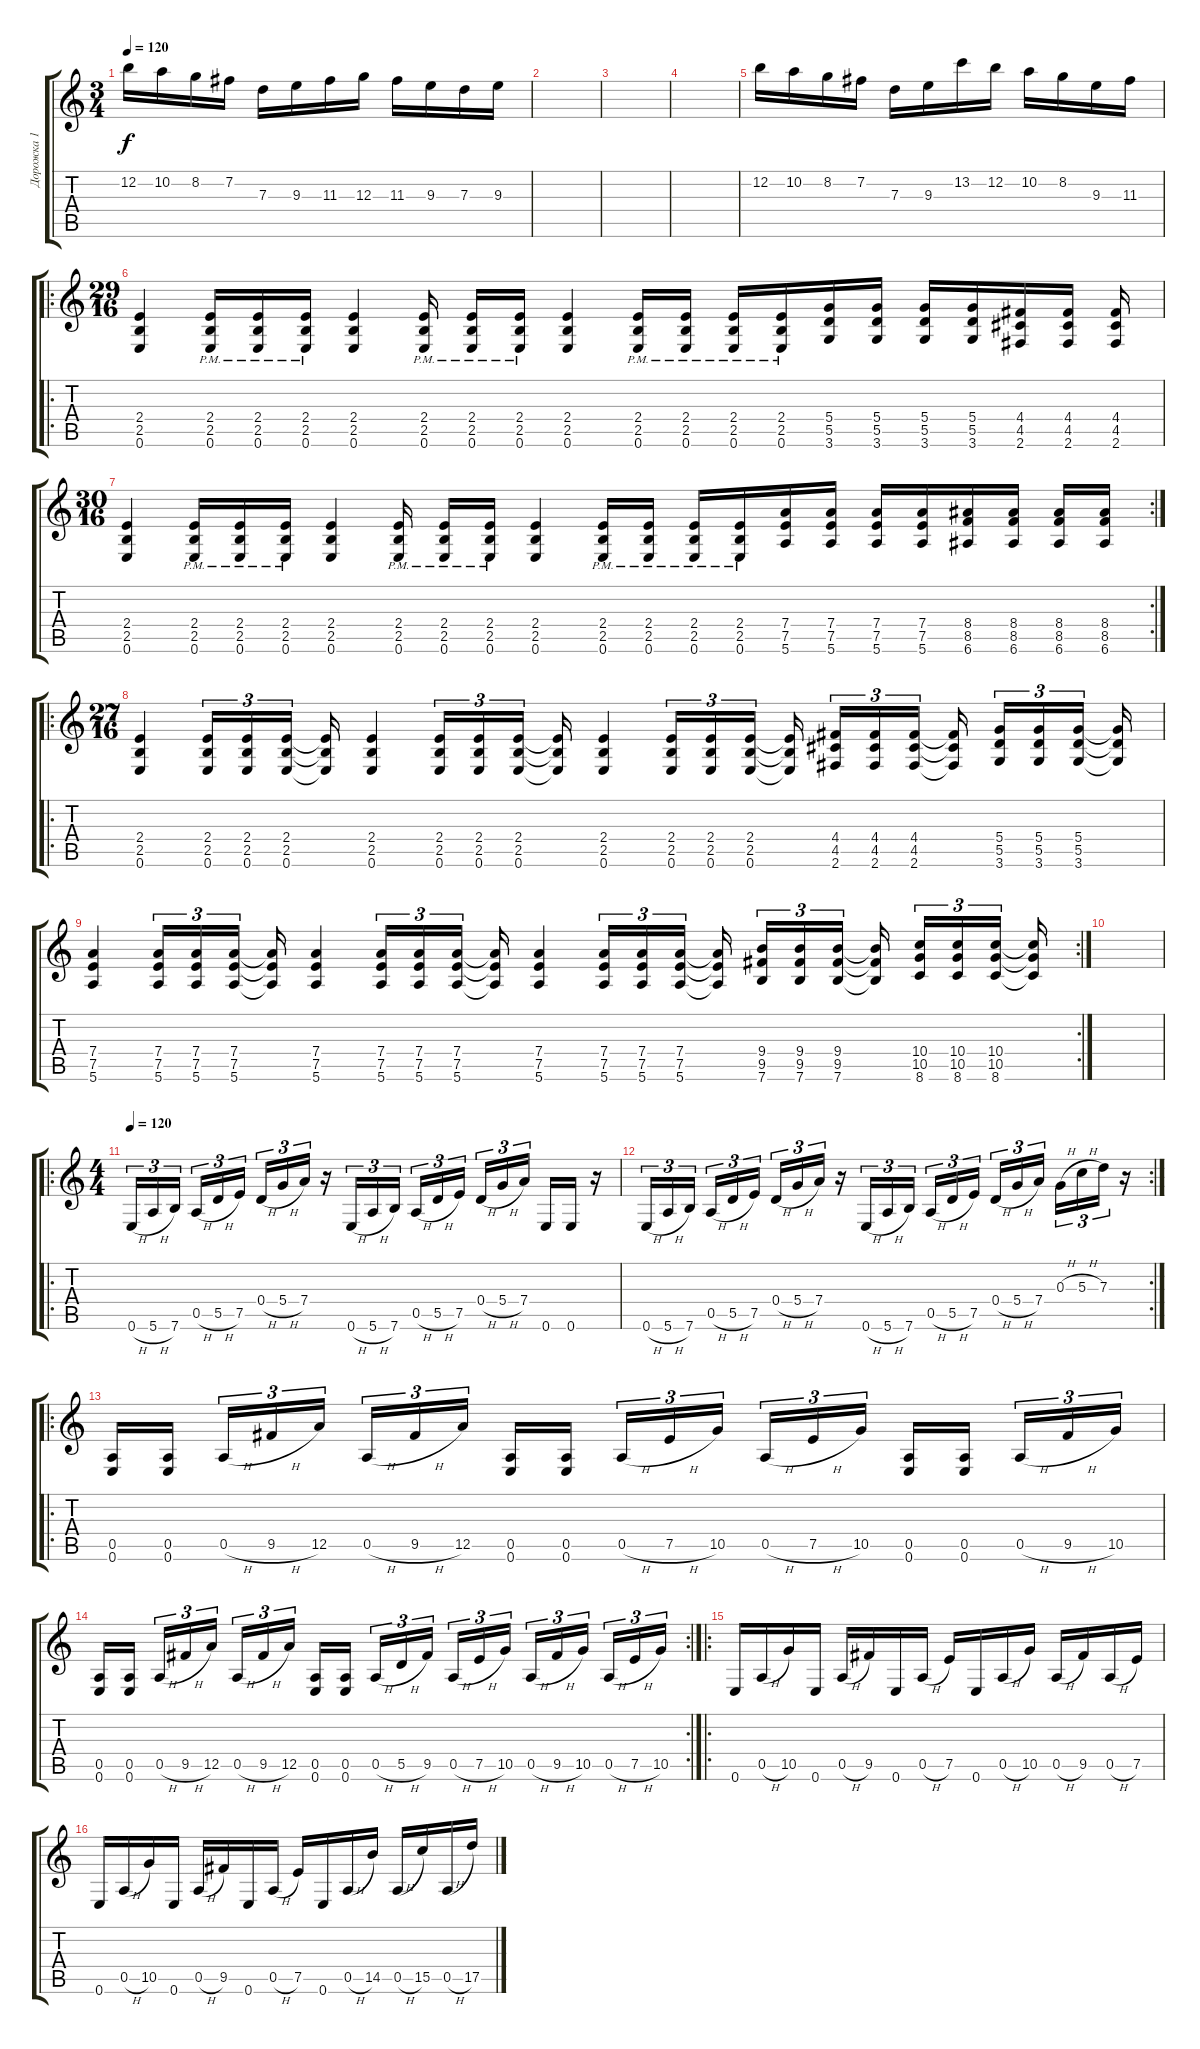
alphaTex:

\track ("Дорожка 1" "Дорожка 1") {instrument distortionguitar}
\staff {score tabs}
\tuning (E4 B3 G3 D3 A2 E2) {hide}
\ts (3 4)
\tempo 120
\clef g2
\ks c
12.2.16{dy f} 10.2.16 8.2.16 7.2.16 7.3.16 9.3.16 11.3.16 12.3.16 11.3.16 9.3.16 7.3.16 9.3.16 |
|
|
|
12.2.16 10.2.16 8.2.16 7.2.16 7.3.16 9.3.16 13.2.16 12.2.16 10.2.16 8.2.16 9.3.16 11.3.16 |
\ro
\ts (29 16)
(2.4 2.5 0.6).4 (2.4{pm} 2.5{pm} 0.6{pm}).16 (2.4{pm} 2.5{pm} 0.6{pm}).16 (2.4{pm} 2.5{pm} 0.6{pm}).16 (2.4 2.5 0.6).4 (2.4{pm} 2.5{pm} 0.6{pm}).16 (2.4{pm} 2.5{pm} 0.6{pm}).16 (2.4{pm} 2.5{pm} 0.6{pm}).16 (2.4 2.5 0.6).4 (2.4{pm} 2.5{pm} 0.6{pm}).16 (2.4{pm} 2.5{pm} 0.6{pm}).16 (2.4{pm} 2.5{pm} 0.6{pm}).16 (2.4{pm} 2.5{pm} 0.6{pm}).16 (5.4 5.5 3.6).16 (5.4 5.5 3.6).16 (5.4 5.5 3.6).16 (5.4 5.5 3.6).16 (4.4 4.5 2.6).16 (4.4 4.5 2.6).16 (4.4 4.5 2.6).16 |
\rc 2
\ts (30 16)
(2.4 2.5 0.6).4 (2.4{pm} 2.5{pm} 0.6{pm}).16 (2.4{pm} 2.5{pm} 0.6{pm}).16 (2.4{pm} 2.5{pm} 0.6{pm}).16 (2.4 2.5 0.6).4 (2.4{pm} 2.5{pm} 0.6{pm}).16 (2.4{pm} 2.5{pm} 0.6{pm}).16 (2.4{pm} 2.5{pm} 0.6{pm}).16 (2.4 2.5 0.6).4 (2.4{pm} 2.5{pm} 0.6{pm}).16 (2.4{pm} 2.5{pm} 0.6{pm}).16 (2.4{pm} 2.5{pm} 0.6{pm}).16 (2.4{pm} 2.5{pm} 0.6{pm}).16 (7.4 7.5 5.6).16 (7.4 7.5 5.6).16 (7.4 7.5 5.6).16 (7.4 7.5 5.6).16 (8.4 8.5 6.6).16 (8.4 8.5 6.6).16 (8.4 8.5 6.6).16 (8.4 8.5 6.6).16 |
\ro
\ts (27 16)
(2.4 2.5 0.6).4 (2.4 2.5 0.6).16{tu (3 2)} (2.4 2.5 0.6).16{tu (3 2)} (2.4 2.5 0.6).16{tu (3 2)} (2.4{t} 2.5{t} 0.6{t}).16 (2.4 2.5 0.6).4 (2.4 2.5 0.6).16{tu (3 2)} (2.4 2.5 0.6).16{tu (3 2)} (2.4 2.5 0.6).16{tu (3 2)} (2.4{t} 2.5{t} 0.6{t}).16 (2.4 2.5 0.6).4 (2.4 2.5 0.6).16{tu (3 2)} (2.4 2.5 0.6).16{tu (3 2)} (2.4 2.5 0.6).16{tu (3 2) beam splitsecondary} (2.4{t} 2.5{t} 0.6{t}).16 (4.4 4.5 2.6).16{tu (3 2)} (4.4 4.5 2.6).16{tu (3 2)} (4.4 4.5 2.6).16{tu (3 2) beam splitsecondary} (4.4{t} 4.5{t} 2.6{t}).16 (5.4 5.5 3.6).16{tu (3 2)} (5.4 5.5 3.6).16{tu (3 2)} (5.4 5.5 3.6).16{tu (3 2) beam splitsecondary} (5.4{t} 5.5{t} 3.6{t}).16 |
\rc 2
(7.4 7.5 5.6).4 (7.4 7.5 5.6).16{tu (3 2)} (7.4 7.5 5.6).16{tu (3 2)} (7.4 7.5 5.6).16{tu (3 2)} (7.4{t} 7.5{t} 5.6{t}).16 (7.4 7.5 5.6).4 (7.4 7.5 5.6).16{tu (3 2)} (7.4 7.5 5.6).16{tu (3 2)} (7.4 7.5 5.6).16{tu (3 2)} (7.4{t} 7.5{t} 5.6{t}).16 (7.4 7.5 5.6).4 (7.4 7.5 5.6).16{tu (3 2)} (7.4 7.5 5.6).16{tu (3 2)} (7.4 7.5 5.6).16{tu (3 2) beam splitsecondary} (7.4{t} 7.5{t} 5.6{t}).16 (9.4 9.5 7.6).16{tu (3 2)} (9.4 9.5 7.6).16{tu (3 2)} (9.4 9.5 7.6).16{tu (3 2) beam splitsecondary} (9.4{t} 9.5{t} 7.6{t}).16 (10.4 10.5 8.6).16{tu (3 2)} (10.4 10.5 8.6).16{tu (3 2)} (10.4 10.5 8.6).16{tu (3 2) beam splitsecondary} (10.4{t} 10.5{t} 8.6{t}).16 |
|
\ro
\ts (4 4)
\tempo 120
0.6{h}.16{tu (3 2)} 5.6{h}.16{tu (3 2)} 7.6.16{tu (3 2) beam splitsecondary} 0.5{h}.16{tu (3 2)} 5.5{h}.16{tu (3 2)} 7.5.16{tu (3 2)} 0.4{h}.16{tu (3 2)} 5.4{h}.16{tu (3 2)} 7.4.16{tu (3 2)} r.16 0.6{h}.16{tu (3 2)} 5.6{h}.16{tu (3 2)} 7.6.16{tu (3 2) beam splitsecondary} 0.5{h}.16{tu (3 2)} 5.5{h}.16{tu (3 2)} 7.5.16{tu (3 2) beam splitsecondary} 0.4{h}.16{tu (3 2)} 5.4{h}.16{tu (3 2)} 7.4.16{tu (3 2) beam splitsecondary} 0.6.16 0.6.16 r.16 |
\rc 2
0.6{h}.16{tu (3 2)} 5.6{h}.16{tu (3 2)} 7.6.16{tu (3 2) beam splitsecondary} 0.5{h}.16{tu (3 2)} 5.5{h}.16{tu (3 2)} 7.5.16{tu (3 2)} 0.4{h}.16{tu (3 2)} 5.4{h}.16{tu (3 2)} 7.4.16{tu (3 2)} r.16 0.6{h}.16{tu (3 2)} 5.6{h}.16{tu (3 2)} 7.6.16{tu (3 2) beam splitsecondary} 0.5{h}.16{tu (3 2)} 5.5{h}.16{tu (3 2)} 7.5.16{tu (3 2) beam splitsecondary} 0.4{h}.16{tu (3 2)} 5.4{h}.16{tu (3 2)} 7.4.16{tu (3 2) beam splitsecondary} 0.3{h}.16{tu (3 2)} 5.3{h}.16{tu (3 2)} 7.3.16{tu (3 2)} r.16 |
\ro
(0.5 0.6).16 (0.5 0.6).16{beam splitsecondary} 0.5{h}.16{tu (3 2)} 9.5{h}.16{tu (3 2)} 12.5.16{tu (3 2)} 0.5{h}.16{tu (3 2)} 9.5{h}.16{tu (3 2)} 12.5.16{tu (3 2) beam splitsecondary} (0.5 0.6).16 (0.5 0.6).16 0.5{h}.16{tu (3 2)} 7.5{h}.16{tu (3 2)} 10.5.16{tu (3 2) beam splitsecondary} 0.5{h}.16{tu (3 2)} 7.5{h}.16{tu (3 2)} 10.5.16{tu (3 2)} (0.5 0.6).16 (0.5 0.6).16{beam splitsecondary} 0.5{h}.16{tu (3 2)} 9.5{h}.16{tu (3 2)} 10.5.16{tu (3 2)} |
\rc 2
(0.5 0.6).16 (0.5 0.6).16{beam splitsecondary} 0.5{h}.16{tu (3 2)} 9.5{h}.16{tu (3 2)} 12.5.16{tu (3 2)} 0.5{h}.16{tu (3 2)} 9.5{h}.16{tu (3 2)} 12.5.16{tu (3 2) beam splitsecondary} (0.5 0.6).16 (0.5 0.6).16 0.5{h}.16{tu (3 2)} 5.5{h}.16{tu (3 2)} 9.5.16{tu (3 2) beam splitsecondary} 0.5{h}.16{tu (3 2)} 7.5{h}.16{tu (3 2)} 10.5.16{tu (3 2)} 0.5{h}.16{tu (3 2)} 9.5{h}.16{tu (3 2)} 10.5.16{tu (3 2) beam splitsecondary} 0.5{h}.16{tu (3 2)} 7.5{h}.16{tu (3 2)} 10.5.16{tu (3 2)} |
\ro
0.6.16 0.5{h}.16 10.5.16 0.6.16 0.5{h}.16 9.5.16 0.6.16 0.5{h}.16 7.5.16 0.6.16 0.5{h}.16 10.5.16 0.5{h}.16 9.5.16 0.5{h}.16 7.5.16 |
0.6.16 0.5{h}.16 10.5.16 0.6.16 0.5{h}.16 9.5.16 0.6.16 0.5{h}.16 7.5.16 0.6.16 0.5{h}.16 14.5.16 0.5{h}.16 15.5.16 0.5{h}.16 17.5.16
